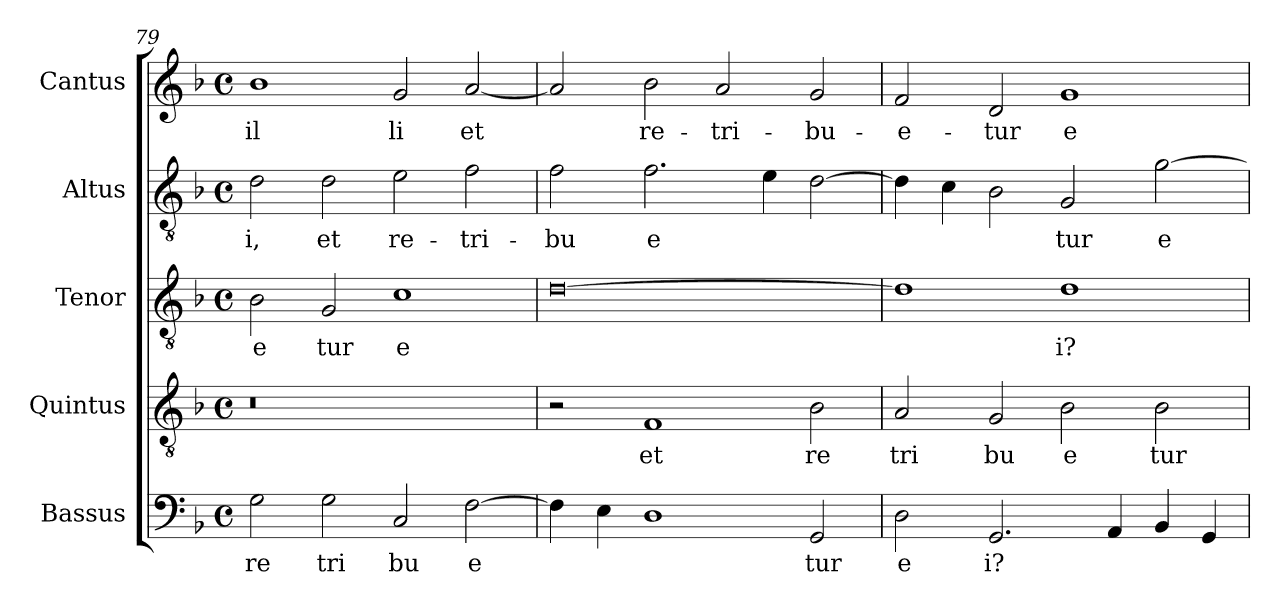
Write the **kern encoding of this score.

**kern	**text	**kern	**text	**kern	**text	**kern	**text	**kern	**text
*part5	*part5	*part4	*part4	*part3	*part3	*part2	*part2	*part1	*part1
*staff5	*staff5	*staff4	*staff4	*staff3	*staff3	*staff2	*staff2	*staff1	*staff1
*I"Bassus	*	*I"Quintus	*	*I"Tenor	*	*I"Altus	*	*I"Cantus	*
*clefF4	*	*clefGv2	*	*clefGv2	*	*clefGv2	*	*clefG2	*
*k[b-]	*	*k[b-]	*	*k[b-]	*	*k[b-]	*	*k[b-]	*
*F:	*	*F:	*	*F:	*	*F:	*	*F:	*
*M4/4	*	*M4/4	*	*M4/4	*	*M4/4	*	*M4/4	*
*met(c)	*	*met(c)	*	*met(c)	*	*met(c)	*	*met(c)	*
=79	=79	=79	=79	=79	=79	=79	=79	=79	=79
!	!LO:LY:b:cj	!	!	!	!LO:LY:b:cj	!	!LO:LY:b:cj	!	!LO:LY:b:cj
2G\	re	0r	.	2B-\	e	2d\	-i,	1b-	il
!	!LO:LY:b:cj	!	!	!	!LO:LY:b:cj	!	!LO:LY:b:cj	!	!
2G\	tri	.	.	2G/	tur	2d\	et	.	.
!	!LO:LY:b:cj	!	!	!	!LO:LY:b:rj	!	!LO:LY:b:cj	!	!LO:LY:b:cj
2C/	bu	.	.	1c	e	2e\	re-	2g/	li
!	!LO:LY:b:cj	!	!	!	!	!	!LO:LY:b:cj	!	!LO:LY:b:cj
[>2F\	e	.	.	.	.	2f\	-tri-	[>2a/	et
!!LO:LB:g=z
=80	=80	=80	=80	=80	=80	=80	=80	=80	=80
!	!	!	!	!	!	!	!LO:LY:b:cj	!	!
4F\]	.	2r	.	[>0d	.	2f\	-bu	2a/]	.
4E\	.	.	.	.	.	.	.	.	.
!	!	!	!LO:LY:b:cj	!	!	!	!LO:LY:b:cj	!	!LO:LY:b:cj
1D	.	1F	et	.	.	2.f\	e	2b-\	re-
!	!	!	!	!	!	!	!	!	!LO:LY:b:cj
.	.	.	.	.	.	.	.	2a/	-tri-
.	.	.	.	.	.	4e\	.	.	.
!	!LO:LY:b:cj	!	!LO:LY:b:cj	!	!	!	!	!	!LO:LY:b:cj
2GG/	tur	2B-\	re	.	.	[>2d\	.	2g/	-bu-
=81	=81	=81	=81	=81	=81	=81	=81	=81	=81
!	!LO:LY:b:cj	!	!LO:LY:b:cj	!	!	!	!	!	!LO:LY:b:cj
2D\	e	2A/	tri	1d]	.	4d\]	.	2f/	-e-
.	.	.	.	.	.	4c\	.	.	.
!	!LO:LY:b:cj	!	!LO:LY:b:cj	!	!	!	!	!	!LO:LY:b:cj
2.GG/	i?	2G/	bu	.	.	2B-\	.	2d/	-tur
!	!	!	!LO:LY:b:cj	!	!LO:LY:b:cj	!	!LO:LY:b:cj	!	!LO:LY:b:cj
.	.	2B-\	e	1d	i?	2G/	tur	1g	e-
4AA/	.	.	.	.	.	.	.	.	.
!	!	!	!LO:LY:b:cj	!	!	!	!LO:LY:b:cj	!	!
4BB-/	.	2B-\	tur	.	.	[>2g\	e	.	.
4GG/	.	.	.	.	.	.	.	.	.
=	=	=	=	=	=	=	=	=	=
*-	*-	*-	*-	*-	*-	*-	*-	*-	*-
